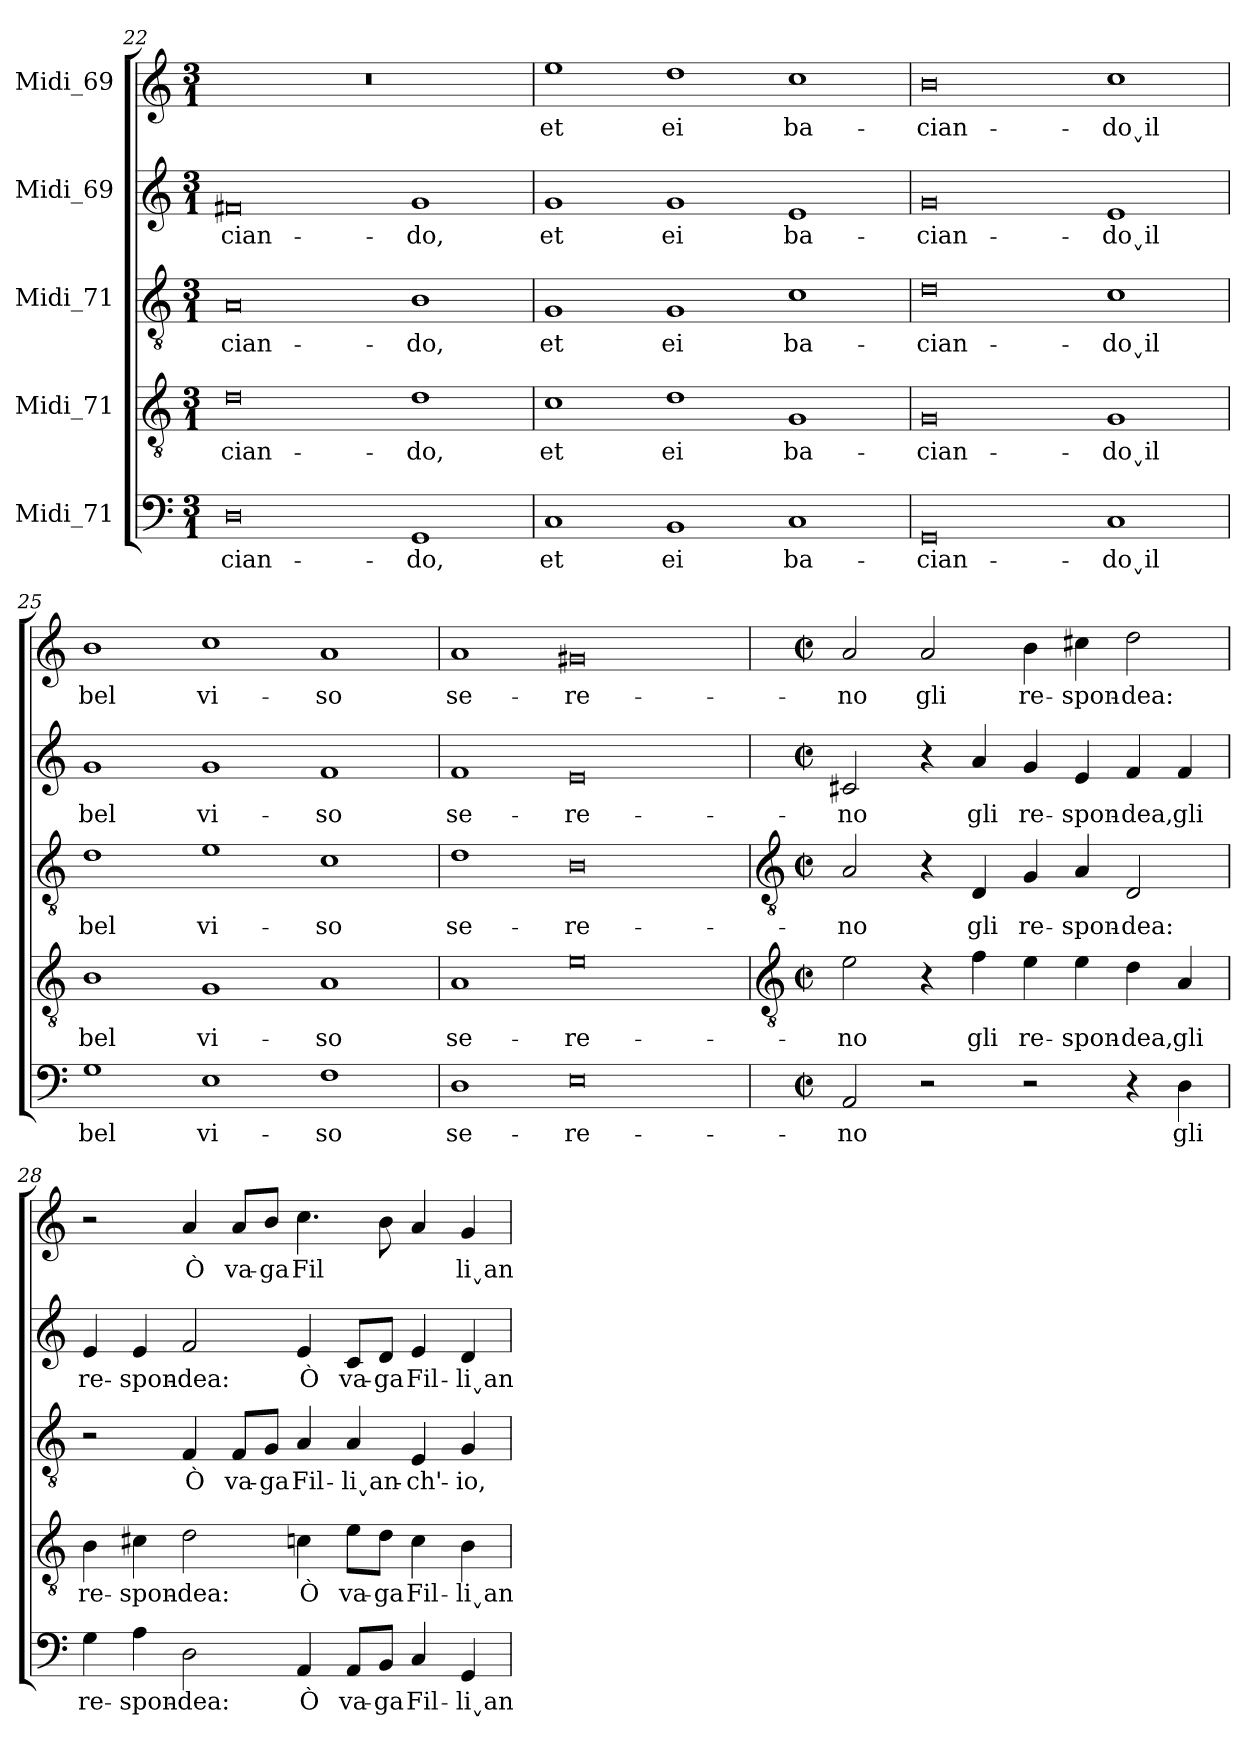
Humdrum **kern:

**kern	**text	**kern	**text	**kern	**text	**kern	**text	**kern	**text
*part5	*part5	*part4	*part4	*part3	*part3	*part2	*part2	*part1	*part1
*staff5	*staff5	*staff4	*staff4	*staff3	*staff3	*staff2	*staff2	*staff1	*staff1
*I"Midi_71	*	*I"Midi_71	*	*I"Midi_71	*	*I"Midi_69	*	*I"Midi_69	*
*clefF4	*	*clefGv2	*	*clefGv2	*	*clefG2	*	*clefG2	*
*k[]	*	*k[]	*	*k[]	*	*k[]	*	*k[]	*
*C:	*	*C:	*	*C:	*	*C:	*	*C:	*
*M3/1	*	*M3/1	*	*M3/1	*	*M3/1	*	*M3/1	*
=22	=22	=22	=22	=22	=22	=22	=22	=22	=22
!	!LO:LY:b	!	!LO:LY:b	!	!LO:LY:b	!	!LO:LY:b	!LO:N:vis=0	!
0D	-cian-	0d	-cian-	0A	-cian-	0f#X	-cian-	0.r	.
!	!LO:LY:b	!	!LO:LY:b	!	!LO:LY:b	!	!LO:LY:b	!	!
1GG	-do,	1d	-do,	1B	-do,	1g	-do,	.	.
=23	=23	=23	=23	=23	=23	=23	=23	=23	=23
!	!LO:LY:b	!	!LO:LY:b	!	!LO:LY:b	!	!LO:LY:b	!	!LO:LY:b
1C	et	1c	et	1G	et	1g	et	1ee	et
!	!LO:LY:b	!	!LO:LY:b	!	!LO:LY:b	!	!LO:LY:b	!	!LO:LY:b
1BB	ei	1d	ei	1G	ei	1g	ei	1dd	ei
!	!LO:LY:b	!	!LO:LY:b	!	!LO:LY:b	!	!LO:LY:b	!	!LO:LY:b
1C	ba-	1G	ba-	1c	ba-	1e	ba-	1cc	ba-
=24	=24	=24	=24	=24	=24	=24	=24	=24	=24
!	!LO:LY:b	!	!LO:LY:b	!	!LO:LY:b	!	!LO:LY:b	!	!LO:LY:b
0GG	-cian-	0G	-cian-	0d	-cian-	0g	-cian-	0b	-cian-
!	!LO:LY:b	!	!LO:LY:b	!	!LO:LY:b	!	!LO:LY:b	!	!LO:LY:b
1C	-doˬil	1G	-doˬil	1c	-doˬil	1e	-doˬil	1cc	-doˬil
=25	=25	=25	=25	=25	=25	=25	=25	=25	=25
!	!LO:LY:b	!	!LO:LY:b	!	!LO:LY:b	!	!LO:LY:b	!	!LO:LY:b
1G	bel	1B	bel	1d	bel	1g	bel	1b	bel
!	!LO:LY:b	!	!LO:LY:b	!	!LO:LY:b	!	!LO:LY:b	!	!LO:LY:b
1E	vi-	1G	vi-	1e	vi-	1g	vi-	1cc	vi-
!	!LO:LY:b	!	!LO:LY:b	!	!LO:LY:b	!	!LO:LY:b	!	!LO:LY:b
1F	-so	1A	-so	1c	-so	1f	-so	1a	-so
=26	=26	=26	=26	=26	=26	=26	=26	=26	=26
!	!LO:LY:b	!	!LO:LY:b	!	!LO:LY:b	!	!LO:LY:b	!	!LO:LY:b
1D	se-	1A	se-	1d	se-	1f	se-	1a	se-
!	!LO:LY:b	!	!LO:LY:b	!	!LO:LY:b	!	!LO:LY:b	!	!LO:LY:b
0E	-re-	0e	-re-	0B	-re-	0e	-re-	0g#X	-re-
!!LO:LB:g=z
=27	=27	=27	=27	=27	=27	=27	=27	=27	=27
*	*	*clefGv2	*	*clefGv2	*	*	*	*	*
*M4/2	*	*M4/2	*	*M4/2	*	*M4/2	*	*M4/2	*
*met(c|)	*	*met(c|)	*	*met(c|)	*	*met(c|)	*	*met(c|)	*
!	!LO:LY:b	!	!LO:LY:b	!	!LO:LY:b	!	!LO:LY:b	!	!LO:LY:b
2AA	-no	2e	-no	2A	-no	2c#X	-no	2a	-no
!	!	!	!	!	!	!	!	!	!LO:LY:b
2r	.	4r	.	4r	.	4r	.	2a	gli
!	!	!	!LO:LY:b	!	!LO:LY:b	!	!LO:LY:b	!	!
.	.	4f	gli	4D	gli	4a	gli	.	.
!	!	!	!LO:LY:b	!	!LO:LY:b	!	!LO:LY:b	!	!LO:LY:b
2r	.	4e	re-	4G	re-	4g	re-	4b	re-
!	!	!	!LO:LY:b	!	!LO:LY:b	!	!LO:LY:b	!	!LO:LY:b
.	.	4e	-spon-	4A	-spon-	4e	-spon-	4cc#X	-spon-
!	!	!	!LO:LY:b	!	!LO:LY:b	!	!LO:LY:b	!	!LO:LY:b
4r	.	4d	-dea,	2D	-dea:	4f	-dea,	2dd	-dea:
!	!LO:LY:b	!	!LO:LY:b	!	!	!	!LO:LY:b	!	!
4D	gli	4A	gli	.	.	4f	gli	.	.
=28	=28	=28	=28	=28	=28	=28	=28	=28	=28
!	!LO:LY:b	!	!LO:LY:b	!	!	!	!LO:LY:b	!	!
4G	re-	4B	re-	2r	.	4e	re-	2r	.
!	!LO:LY:b	!	!LO:LY:b	!	!	!	!LO:LY:b	!	!
4A	-spon-	4c#X	-spon-	.	.	4e	-spon-	.	.
!	!LO:LY:b	!	!LO:LY:b	!	!LO:LY:b	!	!LO:LY:b	!	!LO:LY:b
2D	-dea:	2d	-dea:	4F	Ò	2f	-dea:	4a	Ò
!	!	!	!	!	!LO:LY:b	!	!	!	!LO:LY:b
.	.	.	.	8F/L	va-	.	.	8a/L	va-
!	!	!	!	!	!LO:LY:b	!	!	!	!LO:LY:b
.	.	.	.	8G/J	-ga	.	.	8b/J	-ga
!	!LO:LY:b	!	!LO:LY:b	!	!LO:LY:b	!	!LO:LY:b	!	!LO:LY:b
4AA	Ò	4cn	Ò	4A	Fil-	4e	Ò	4.cc	Fil
!	!LO:LY:b	!	!LO:LY:b	!	!LO:LY:b	!	!LO:LY:b	!	!
8AA/L	va-	8e\L	va-	4A	-liˬan-	8c/L	va-	.	.
!	!LO:LY:b	!	!LO:LY:b	!	!	!	!LO:LY:b	!	!
8BB/J	-ga	8d\J	-ga	.	.	8d/J	-ga	8b	.
!	!LO:LY:b	!	!LO:LY:b	!	!LO:LY:b	!	!LO:LY:b	!	!
4C	Fil-	4c	Fil-	4E	-ch'-	4e	Fil-	4a	.
!	!LO:LY:b	!	!LO:LY:b	!	!LO:LY:b	!	!LO:LY:b	!	!LO:LY:b
4GG	-liˬan-	4B	-liˬan-	4G	-io,	4d	-liˬan-	4g	liˬan-
=	=	=	=	=	=	=	=	=	=
*-	*-	*-	*-	*-	*-	*-	*-	*-	*-
